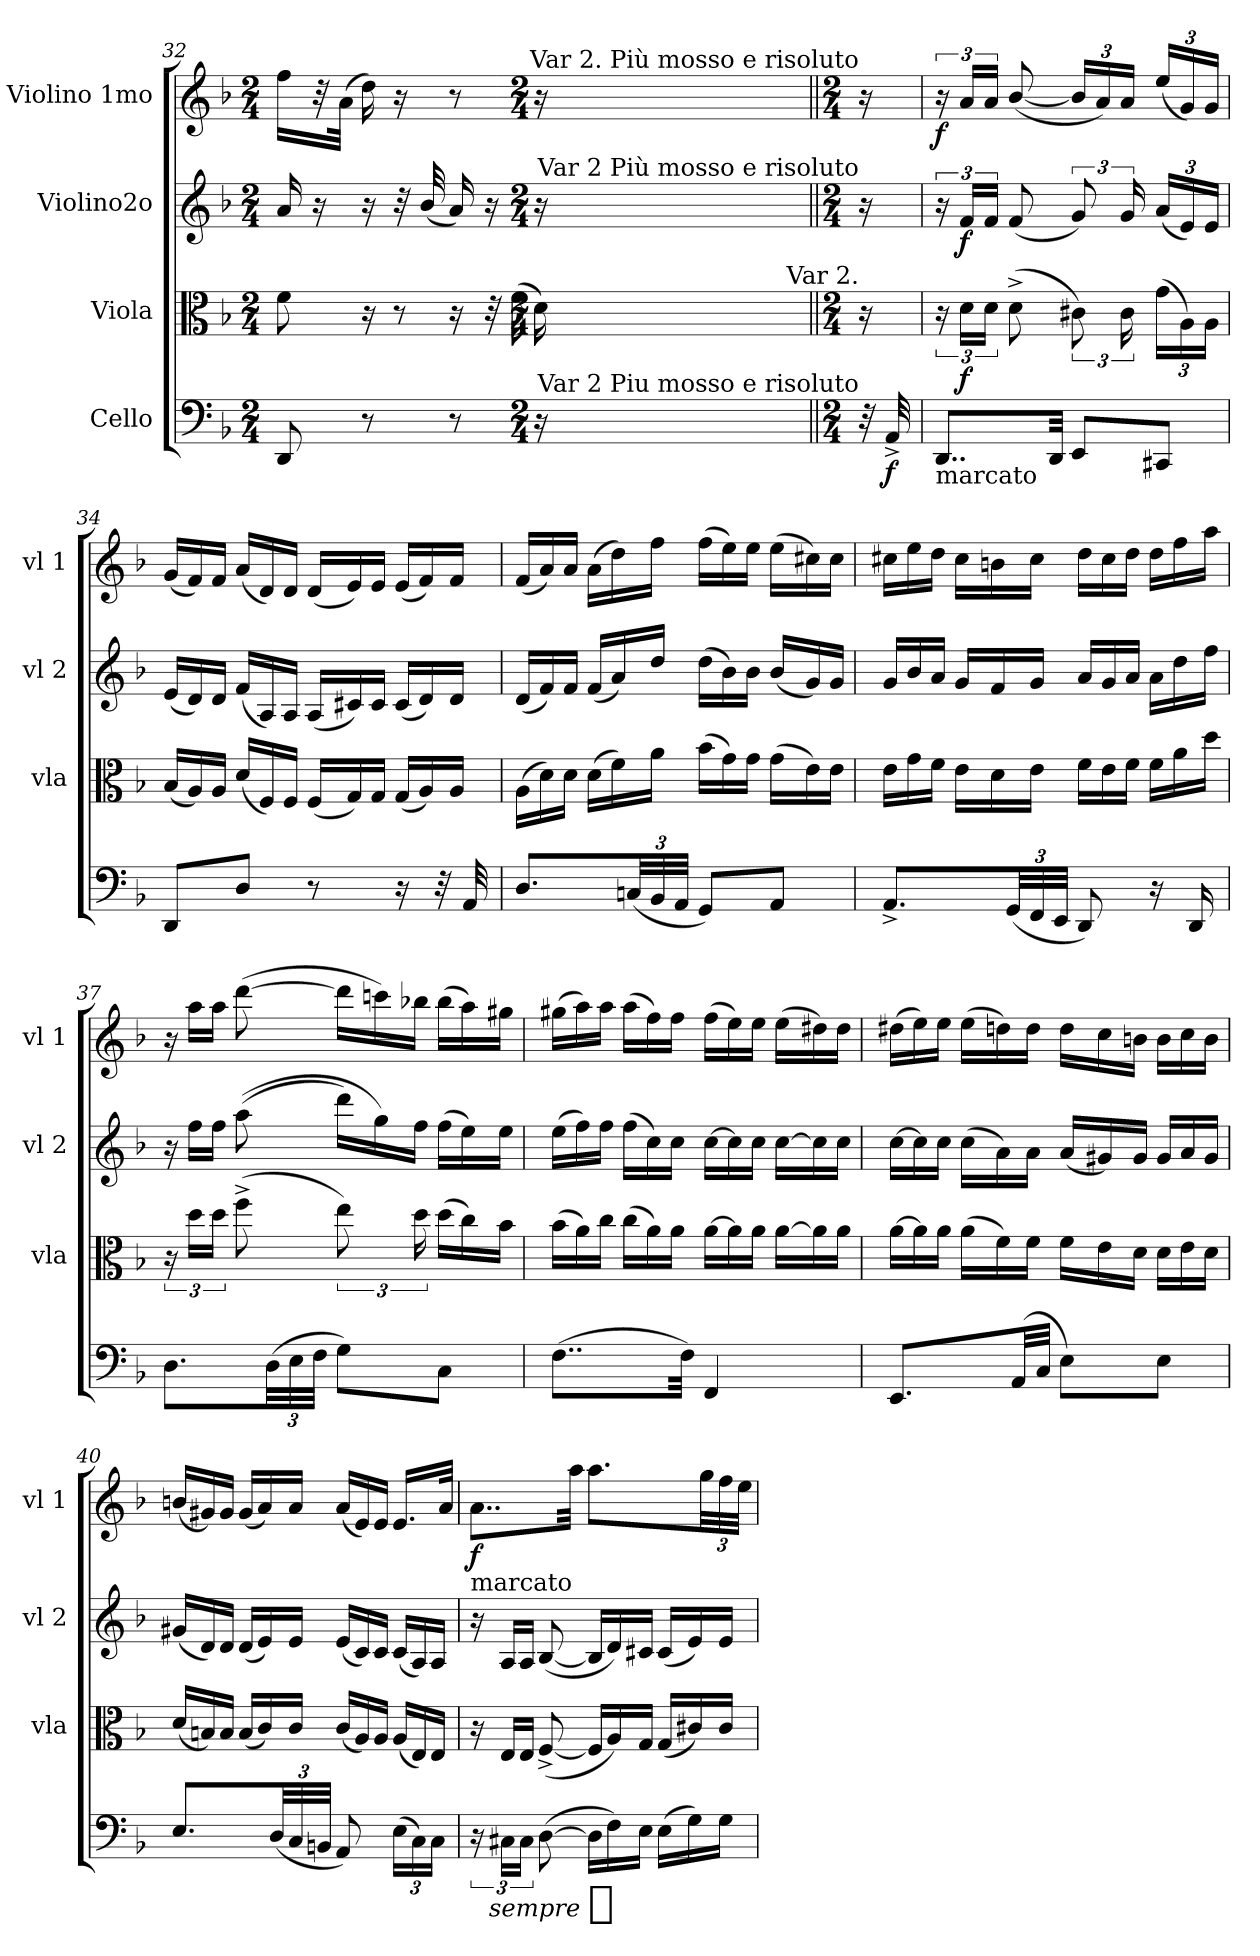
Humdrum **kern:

**kern	**dynam	**kern	**dynam	**kern	**dynam	**kern	**dynam
*part4	*part4	*part3	*part3	*part2	*part2	*part1	*part1
*staff4	*staff4	*staff3	*staff3	*staff2	*staff2	*staff1	*staff1
*I"Cello	*	*I"Viola	*	*I"Violino2o	*	*I"Violino 1mo	*
*	*	*I'vla	*	*I'vl 2	*	*I'vl 1	*
*clefF4	*	*clefC3	*	*clefG2	*	*clefG2	*
*k[b-]	*	*k[b-]	*	*k[b-]	*	*k[b-]	*
*M2/4	*	*M2/4	*	*M2/4	*	*M2/4	*
=32	=32	=32	=32	=32	=32	=32	=32
8DD/	.	8f\	.	16a/	.	16ff\LL	.
.	.	.	.	16r	.	32r	.
.	.	.	.	.	.	(32a\JJk	.
8r	.	16r	.	16r	.	16dd\)	.
!	!	!LO:N:vis=8	!	!	!	!	!
.	.	16r	.	32r	.	16r	.
.	.	.	.	(32b-/	.	.	.
8r	.	16r	.	16a/)	.	8r	.
.	.	32r	.	16r	.	.	.
.	.	(32f\	.	.	.	.	.
16r	.	16d\)	.	16r	.	16r	.
*M2/4	*	*M2/4	*	*M2/4	*	*M2/4	*
=||	=||	=||	=||	=||	=||	=||	=||
*M2/4	*	*M2/4	*	*M2/4	*	*M2/4	*
!	!	!	!	!	!	!LO:TX:a:rj:t=Var 2. Più mosso e risoluto	!
!	!	!	!	!LO:TX:a:rj:t=Var 2 Più mosso e risoluto	!	!	!
!	!	!LO:TX:a:rj:t=Var 2.	!	!	!	!	!
!LO:TX:a:rj:t=Var 2 Piu mosso e risoluto	!	!	!	!	!	!	!
32r	.	16r	.	16r	.	16r	.
32AA^>/	f	.	.	.	.	.	.
=33	=33	=33	=33	=33	=33	=33	=33
!LO:TX:b:t=marcato	!	!	!	!	!	!	!
8..DD/L	.	24r	.	24r	.	24r	f
.	.	24d\LL	f	24f/LL	f	24a/LL	.
.	.	24d\JJ	.	24f/JJ	.	24a/JJ	.
.	.	(8d^\	.	(8f/	.	([8b-/	.
32DD/Jkk	.	.	.	.	.	.	.
8EE/L	.	12c#X\)	.	12g/)	.	24b-/LL]	.
.	.	.	.	.	.	24a/)	.
.	.	24c#\	.	24g/	.	24a/JJ	.
8CC#X/J	.	(24g\LL	.	(24a/LL	.	(24ee/LL	.
.	.	24A\)	.	24e/)	.	24g/)	.
.	.	24A\JJ	.	24e/JJ	.	24g/JJ	.
=34	=34	=34	=34	=34	=34	=34	=34
*	*	*Xtuplet	*	*Xtuplet	*	*Xtuplet	*
8DD/L	.	(24B-/LL	.	(24e/LL	.	(24g/LL	.
.	.	24A/)	.	24d/)	.	24f/)	.
.	.	24A/JJ	.	24d/JJ	.	24f/JJ	.
8D/J	.	(24d/LL	.	(24f/LL	.	(24a/LL	.
.	.	24F/)	.	24A/)	.	24d/)	.
.	.	24F/JJ	.	24A/JJ	.	24d/JJ	.
8r	.	(24F/LL	.	(24A/LL	.	(24d/LL	.
.	.	24G/)	.	24c#X/)	.	24e/)	.
.	.	24G/JJ	.	24c#/JJ	.	24e/JJ	.
16r	.	(24G/LL	.	(24c#/LL	.	(24e/LL	.
.	.	24A/)	.	24d/)	.	24f/)	.
32r	.	.	.	.	.	.	.
.	.	24A/JJ	.	24d/JJ	.	24f/JJ	.
32AA/	.	.	.	.	.	.	.
=35	=35	=35	=35	=35	=35	=35	=35
8.D/L	.	(24A\LL	.	(24d/LL	.	(24f/LL	.
.	.	24d\)	.	24f/)	.	24a/)	.
.	.	24d\JJ	.	24f/JJ	.	24a/JJ	.
.	.	(24d\LL	.	(24f/LL	.	(24a\LL	.
.	.	24f\)	.	24a/)	.	24dd\)	.
(48Cn/LL	.	.	.	.	.	.	.
48BB-/	.	24a\JJ	.	24dd/JJ	.	24ff\JJ	.
48AA/JJJ	.	.	.	.	.	.	.
8GG/L)	.	(24b-\LL	.	(24dd\LL	.	(24ff\LL	.
.	.	24g\)	.	24b-\)	.	24ee\)	.
.	.	24g\JJ	.	24b-\JJ	.	24ee\JJ	.
8AA/J	.	(24g\LL	.	(24b-/LL	.	(24ee\LL	.
.	.	24e\)	.	24g/)	.	24cc#X\)	.
.	.	24e\JJ	.	24g/JJ	.	24cc#\JJ	.
=36	=36	=36	=36	=36	=36	=36	=36
8.AA^>/L	.	24e\LL	.	24g/LL	.	24cc#X\LL	.
.	.	24g\	.	24b-/	.	24ee\	.
.	.	24f\JJ	.	24a/JJ	.	24dd\JJ	.
.	.	24e\LL	.	24g/LL	.	24cc#\LL	.
.	.	24d\	.	24f/	.	24bn\	.
(48GG/LL	.	.	.	.	.	.	.
48FF/	.	24e\JJ	.	24g/JJ	.	24cc#\JJ	.
48EE/JJJ	.	.	.	.	.	.	.
8DD/)	.	24f\LL	.	24a/LL	.	24dd\LL	.
.	.	24e\	.	24g/	.	24cc#\	.
.	.	24f\JJ	.	24a/JJ	.	24dd\JJ	.
16r	.	24f\LL	.	24a\LL	.	24dd\LL	.
.	.	24a\	.	24dd\	.	24ff\	.
16DD/	.	.	.	.	.	.	.
.	.	24dd\JJ	.	24ff\JJ	.	24aa\JJ	.
=37	=37	=37	=37	=37	=37	=37	=37
*	*	*tuplet	*	*	*	*	*
8.D\L	.	24r	.	24r	.	24r	.
.	.	24dd\LL	.	24ff\LL	.	24aa\LL	.
.	.	24dd\JJ	.	24ff\JJ	.	24aa\JJ	.
.	.	(8ff^\	.	((8aa\	.	([8ddd\	.
(48D\LL	.	.	.	.	.	.	.
48E\	.	.	.	.	.	.	.
48F\JJJ	.	.	.	.	.	.	.
8G\L)	.	12ee\)	.	24ddd\LL)	.	24ddd\LL]	.
.	.	.	.	24gg\)	.	24cccn\)	.
.	.	24dd\	.	24ff\JJ	.	24bb-X\JJ	.
*	*	*Xtuplet	*	*	*	*	*
8C\J	.	(24dd\LL	.	(24ff\LL	.	(24bb-\LL	.
.	.	24cc\)	.	24ee\)	.	24aa\)	.
.	.	24b-\JJ	.	24ee\JJ	.	24gg#X\JJ	.
=38	=38	=38	=38	=38	=38	=38	=38
(8..F\L	.	(24b-\LL	.	(24ee\LL	.	(24gg#X\LL	.
.	.	24a\)	.	24ff\)	.	24aa\)	.
.	.	24cc\JJ	.	24ff\JJ	.	24aa\JJ	.
.	.	(24cc\LL	.	(24ff\LL	.	(24aa\LL	.
.	.	24a\)	.	24cc\)	.	24ff\)	.
.	.	24a\JJ	.	24cc\JJ	.	24ff\JJ	.
32F\Jkk)	.	.	.	.	.	.	.
4FF/	.	[24a\LL	.	[24cc\LL	.	(24ff\LL	.
.	.	24a\]	.	24cc\]	.	24ee\)	.
.	.	24a\JJ	.	24cc\JJ	.	24ee\JJ	.
.	.	[24a\LL	.	[24cc\LL	.	(24ee\LL	.
.	.	24a\]	.	24cc\]	.	24dd#X\)	.
.	.	24a\JJ	.	24cc\JJ	.	24dd#\JJ	.
=39	=39	=39	=39	=39	=39	=39	=39
8.EE/L	.	[24a\LL	.	[24cc\LL	.	(24dd#X\LL	.
.	.	24a\]	.	24cc\]	.	24ee\)	.
.	.	24a\JJ	.	24cc\JJ	.	24ee\JJ	.
.	.	(24a\LL	.	(24cc\LL	.	(24ee\LL	.
.	.	24f\)	.	24a\)	.	24ddn\)	.
(32AA/LL	.	.	.	.	.	.	.
.	.	24f\JJ	.	24a\JJ	.	24dd\JJ	.
32C/JJJ	.	.	.	.	.	.	.
8E\L)	.	24f\LL	.	(24a/LL	.	24dd\LL	.
.	.	24e\	.	24g#X/)	.	24cc\	.
.	.	24d\JJ	.	24g#/JJ	.	24bn\JJ	.
8E\J	.	24d\LL	.	24g#/LL	.	24b\LL	.
.	.	24e\	.	24a/	.	24cc\	.
.	.	24d\JJ	.	24g#/JJ	.	24b\JJ	.
=40	=40	=40	=40	=40	=40	=40	=40
8.E/L	.	(24d/LL	.	(24g#X/LL	.	(24bn/LL	.
.	.	24Bn/)	.	24d/)	.	24g#X/)	.
.	.	24B/JJ	.	24d/JJ	.	24g#/JJ	.
.	.	(24B/LL	.	(24d/LL	.	(24g#/LL	.
.	.	24c/)	.	24e/)	.	24a/)	.
(48D/LL	.	.	.	.	.	.	.
48C/	.	24c/JJ	.	24e/JJ	.	24a/JJ	.
48BBn/JJJ	.	.	.	.	.	.	.
8AA/)	.	(24c/LL	.	(24e/LL	.	(24a/LL	.
.	.	24A/)	.	24c/)	.	24e/)	.
.	.	24A/JJ	.	24c/JJ	.	24e/JJ	.
(24E\LL	.	(24A/LL	.	(24c/LL	.	16.e/LL	.
24C\)	.	24E/)	.	24A/)	.	.	.
24C\JJ	.	24E/JJ	.	24A/JJ	.	.	.
.	.	.	.	.	.	32a/JJk	.
=41	=41	=41	=41	=41	=41	=41	=41
!	!	!	!	!	!	!LO:TX:b:t=marcato	!
24r	.	24r	.	24r	.	8..a\L	f
!	!LO:DY:t=sempre %s	!	!	!	!	!	!
24C#X\LL	f	24E/LL	.	24A/LL	.	.	.
24C#\JJ	.	24E/JJ	.	24A/JJ	.	.	.
([8D\	.	([8F^>/	.	([8B-/	.	.	.
.	.	.	.	.	.	32aa\Jkk	.
*Xtuplet	*	*	*	*	*	*	*
24D\LL]	.	24F/LL]	.	24B-/LL]	.	8.aa\L	.
24F\)	.	24A/)	.	24d/)	.	.	.
24E\JJ	.	24G/JJ	.	24c#X/JJ	.	.	.
(24E\LL	.	(24G/LL	.	(24c#/LL	.	.	.
24G\)	.	24c#X/)	.	24e/)	.	.	.
*	*	*	*	*	*	*tuplet	*
.	.	.	.	.	.	48gg\LL	.
24G\JJ	.	24c#/JJ	.	24e/JJ	.	48ff\	.
.	.	.	.	.	.	48ee\JJJ	.
=	=	=	=	=	=	=	=
*-	*-	*-	*-	*-	*-	*-	*-
